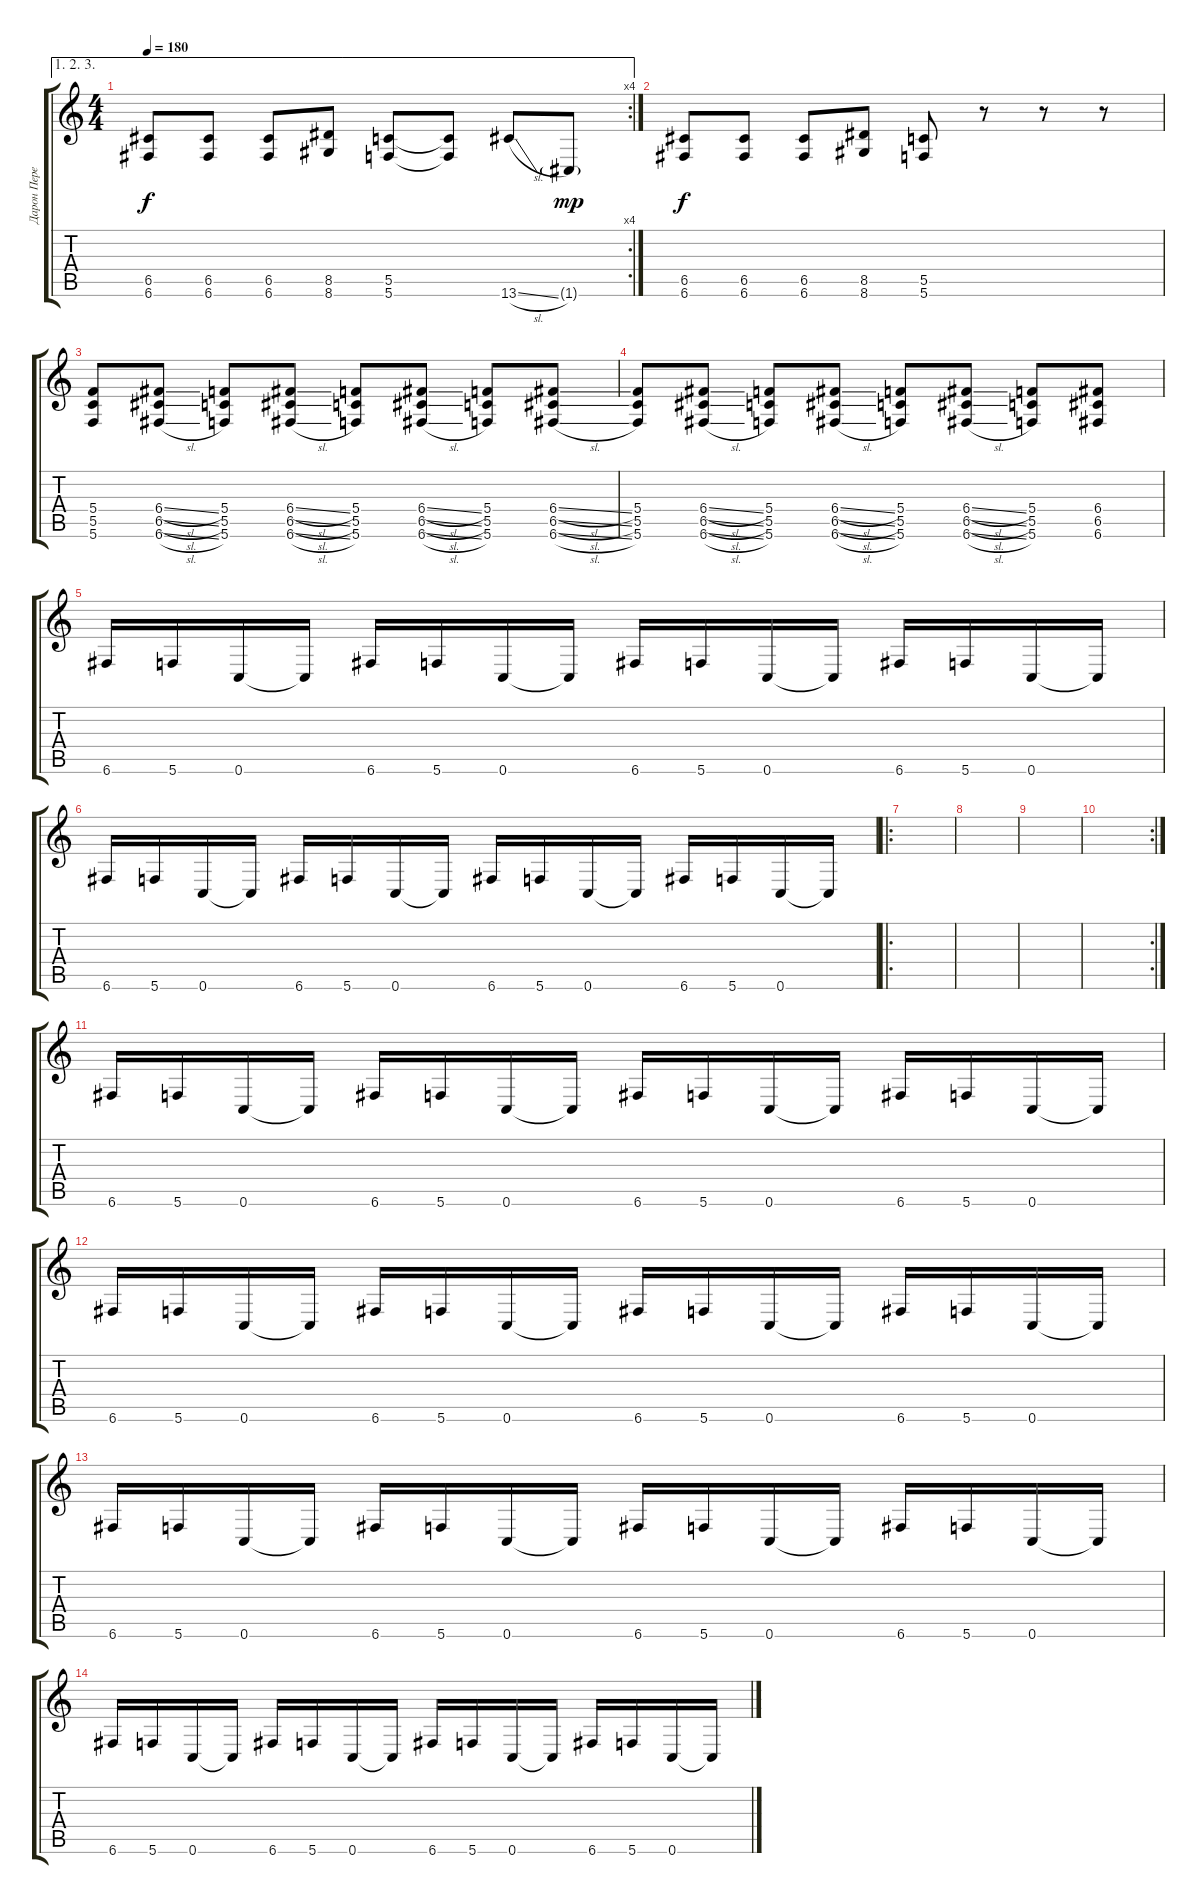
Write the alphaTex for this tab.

\track ("Дарон Перегруз" "Дарон Пере") {instrument distortionguitar}
\staff {score tabs}
\tuning (D4 A3 F3 C3 G2 C2) {hide}
\ae (1 2 3)
\rc 4
\ts (4 4)
\tempo 180
\clef g2
\ks c
(6.5 6.6).8{dy f} (6.5 6.6).8 (6.5 6.6).8 (8.5 8.6).8 (5.5 5.6).8 (5.5{t} 5.6{t}).8 13.6{sl}.8 1.6{g}.8{dy mp} |
(6.5 6.6).8{dy f} (6.5 6.6).8 (6.5 6.6).8 (8.5 8.6).8 (5.5 5.6).8 r.8 r.8 r.8 |
(5.4 5.5 5.6).8 (6.4{sl} 6.5{sl} 6.6{sl}).8 (5.4 5.5 5.6).8 (6.4{sl} 6.5{sl} 6.6{sl}).8 (5.4 5.5 5.6).8 (6.4{sl} 6.5{sl} 6.6{sl}).8 (5.4 5.5 5.6).8 (6.4{sl} 6.5{sl} 6.6{sl}).8 |
(5.4 5.5 5.6).8 (6.4{sl} 6.5{sl} 6.6{sl}).8 (5.4 5.5 5.6).8 (6.4{sl} 6.5{sl} 6.6{sl}).8 (5.4 5.5 5.6).8 (6.4{sl} 6.5{sl} 6.6{sl}).8 (5.4 5.5 5.6).8 (6.4 6.5 6.6).8 |
6.6.16 5.6.16 0.6.16 0.6{t}.16 6.6.16 5.6.16 0.6.16 0.6{t}.16 6.6.16 5.6.16 0.6.16 0.6{t}.16 6.6.16 5.6.16 0.6.16 0.6{t}.16 |
6.6.16 5.6.16 0.6.16 0.6{t}.16 6.6.16 5.6.16 0.6.16 0.6{t}.16 6.6.16 5.6.16 0.6.16 0.6{t}.16 6.6.16 5.6.16 0.6.16 0.6{t}.16 |
\ro
|
|
|
\rc 2
|
6.6.16 5.6.16 0.6.16 0.6{t}.16 6.6.16 5.6.16 0.6.16 0.6{t}.16 6.6.16 5.6.16 0.6.16 0.6{t}.16 6.6.16 5.6.16 0.6.16 0.6{t}.16 |
6.6.16 5.6.16 0.6.16 0.6{t}.16 6.6.16 5.6.16 0.6.16 0.6{t}.16 6.6.16 5.6.16 0.6.16 0.6{t}.16 6.6.16 5.6.16 0.6.16 0.6{t}.16 |
6.6.16 5.6.16 0.6.16 0.6{t}.16 6.6.16 5.6.16 0.6.16 0.6{t}.16 6.6.16 5.6.16 0.6.16 0.6{t}.16 6.6.16 5.6.16 0.6.16 0.6{t}.16 |
6.6.16 5.6.16 0.6.16 0.6{t}.16 6.6.16 5.6.16 0.6.16 0.6{t}.16 6.6.16 5.6.16 0.6.16 0.6{t}.16 6.6.16 5.6.16 0.6.16 0.6{t}.16
